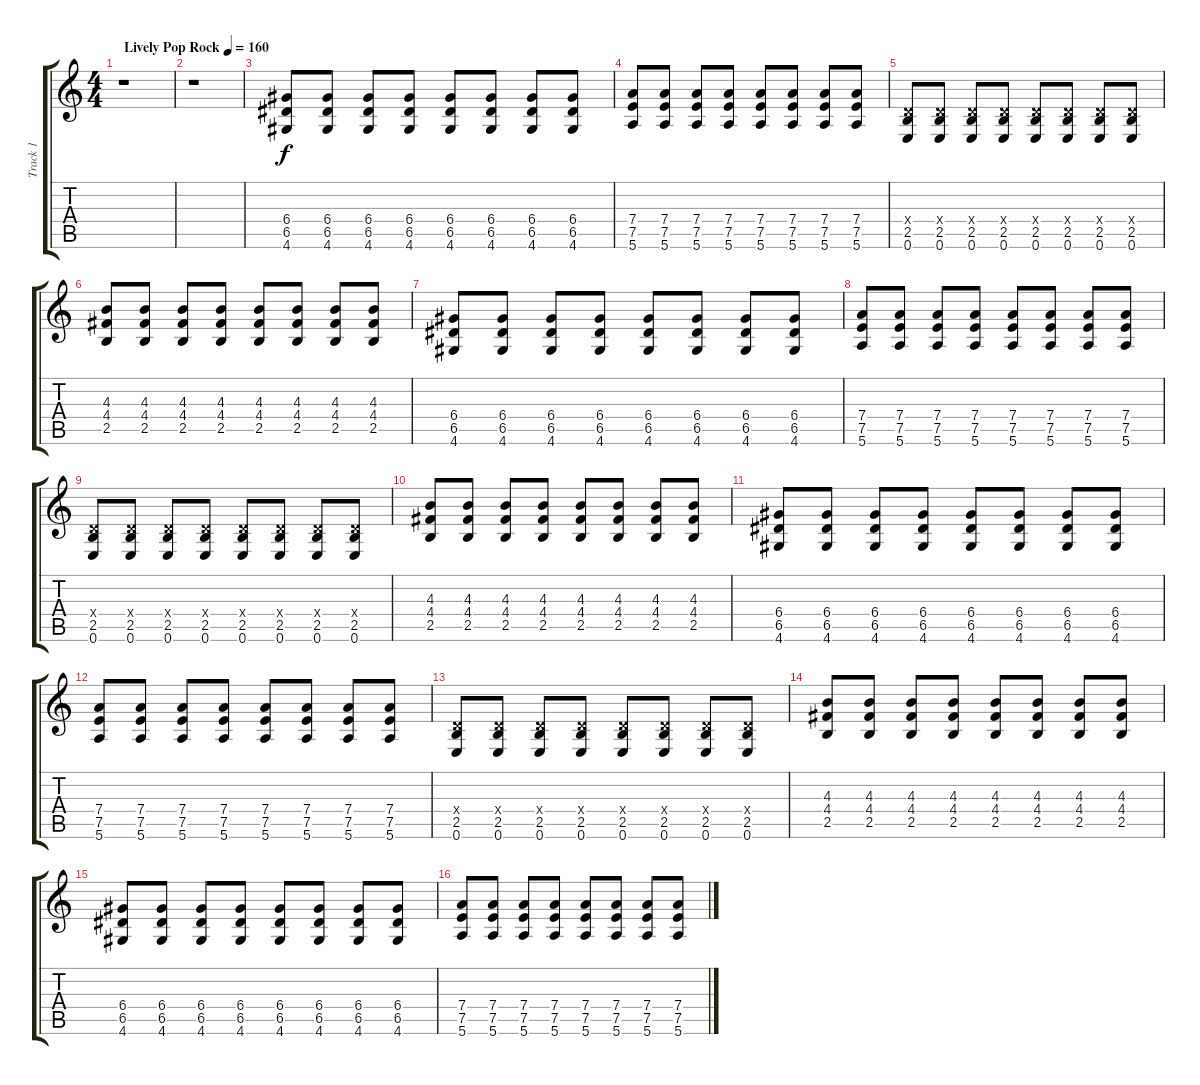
\track ("Track 1" "Track 1") {instrument distortionguitar}
\staff {score tabs}
\tuning (E4 B3 G3 D3 A2 E2) {hide}
\ts (4 4)
\tempo (160 "Lively Pop Rock")
\clef g2
\ks c
r.1{dy f instrument distortionguitar} |
r.1 |
(6.4 6.5 4.6).8 (6.4 6.5 4.6).8 (6.4 6.5 4.6).8 (6.4 6.5 4.6).8 (6.4 6.5 4.6).8 (6.4 6.5 4.6).8 (6.4 6.5 4.6).8 (6.4 6.5 4.6).8 |
(7.4 7.5 5.6).8 (7.4 7.5 5.6).8 (7.4 7.5 5.6).8 (7.4 7.5 5.6).8 (7.4 7.5 5.6).8 (7.4 7.5 5.6).8 (7.4 7.5 5.6).8 (7.4 7.5 5.6).8 |
(0.4{x} 2.5 0.6).8 (0.4{x} 2.5 0.6).8 (0.4{x} 2.5 0.6).8 (0.4{x} 2.5 0.6).8 (0.4{x} 2.5 0.6).8 (0.4{x} 2.5 0.6).8 (0.4{x} 2.5 0.6).8 (0.4{x} 2.5 0.6).8 |
(4.3 4.4 2.5).8 (4.3 4.4 2.5).8 (4.3 4.4 2.5).8 (4.3 4.4 2.5).8 (4.3 4.4 2.5).8 (4.3 4.4 2.5).8 (4.3 4.4 2.5).8 (4.3 4.4 2.5).8 |
(6.4 6.5 4.6).8 (6.4 6.5 4.6).8 (6.4 6.5 4.6).8 (6.4 6.5 4.6).8 (6.4 6.5 4.6).8 (6.4 6.5 4.6).8 (6.4 6.5 4.6).8 (6.4 6.5 4.6).8 |
(7.4 7.5 5.6).8 (7.4 7.5 5.6).8 (7.4 7.5 5.6).8 (7.4 7.5 5.6).8 (7.4 7.5 5.6).8 (7.4 7.5 5.6).8 (7.4 7.5 5.6).8 (7.4 7.5 5.6).8 |
(0.4{x} 2.5 0.6).8 (0.4{x} 2.5 0.6).8 (0.4{x} 2.5 0.6).8 (0.4{x} 2.5 0.6).8 (0.4{x} 2.5 0.6).8 (0.4{x} 2.5 0.6).8 (0.4{x} 2.5 0.6).8 (0.4{x} 2.5 0.6).8 |
(4.3 4.4 2.5).8 (4.3 4.4 2.5).8 (4.3 4.4 2.5).8 (4.3 4.4 2.5).8 (4.3 4.4 2.5).8 (4.3 4.4 2.5).8 (4.3 4.4 2.5).8 (4.3 4.4 2.5).8 |
(6.4 6.5 4.6).8 (6.4 6.5 4.6).8 (6.4 6.5 4.6).8 (6.4 6.5 4.6).8 (6.4 6.5 4.6).8 (6.4 6.5 4.6).8 (6.4 6.5 4.6).8 (6.4 6.5 4.6).8 |
(7.4 7.5 5.6).8 (7.4 7.5 5.6).8 (7.4 7.5 5.6).8 (7.4 7.5 5.6).8 (7.4 7.5 5.6).8 (7.4 7.5 5.6).8 (7.4 7.5 5.6).8 (7.4 7.5 5.6).8 |
(0.4{x} 2.5 0.6).8 (0.4{x} 2.5 0.6).8 (0.4{x} 2.5 0.6).8 (0.4{x} 2.5 0.6).8 (0.4{x} 2.5 0.6).8 (0.4{x} 2.5 0.6).8 (0.4{x} 2.5 0.6).8 (0.4{x} 2.5 0.6).8 |
(4.3 4.4 2.5).8 (4.3 4.4 2.5).8 (4.3 4.4 2.5).8 (4.3 4.4 2.5).8 (4.3 4.4 2.5).8 (4.3 4.4 2.5).8 (4.3 4.4 2.5).8 (4.3 4.4 2.5).8 |
(6.4 6.5 4.6).8 (6.4 6.5 4.6).8 (6.4 6.5 4.6).8 (6.4 6.5 4.6).8 (6.4 6.5 4.6).8 (6.4 6.5 4.6).8 (6.4 6.5 4.6).8 (6.4 6.5 4.6).8 |
(7.4 7.5 5.6).8 (7.4 7.5 5.6).8 (7.4 7.5 5.6).8 (7.4 7.5 5.6).8 (7.4 7.5 5.6).8 (7.4 7.5 5.6).8 (7.4 7.5 5.6).8 (7.4 7.5 5.6).8
